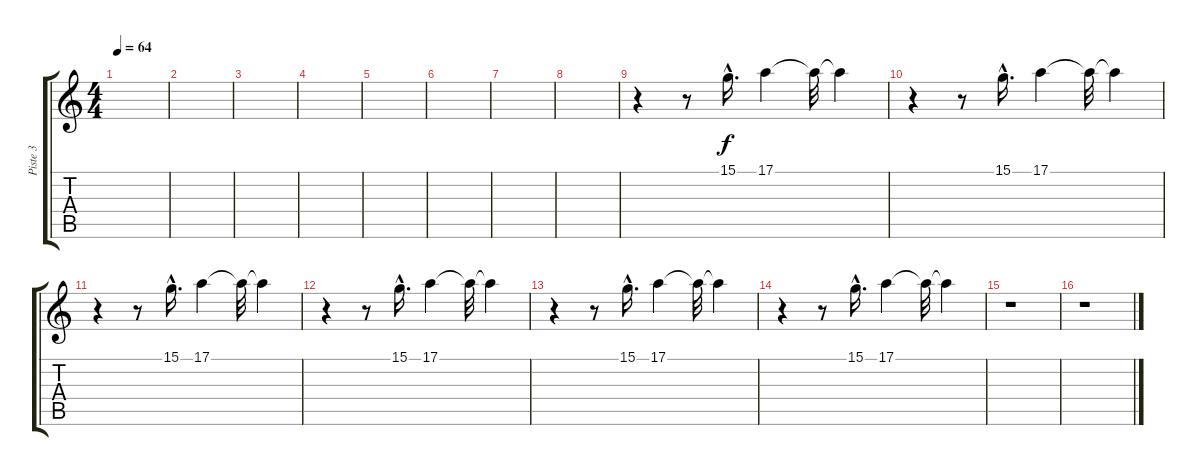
\track ("Piste 3" "Piste 3") {instrument celesta}
\staff {score tabs}
\tuning (E4 B3 G3 D3 A2 E2) {hide}
\ts (4 4)
\tempo 64
\clef g2
\ks c
|
|
|
|
|
|
|
|
r.4 r.8 15.1{hac}.16{d} 17.1.4 17.1{t}.32 17.1{t}.4 |
r.4 r.8 15.1{hac}.16{d} 17.1.4 17.1{t}.32 17.1{t}.4 |
r.4 r.8 15.1{hac}.16{d} 17.1.4 17.1{t}.32 17.1{t}.4 |
r.4 r.8 15.1{hac}.16{d} 17.1.4 17.1{t}.32 17.1{t}.4 |
r.4 r.8 15.1{hac}.16{d} 17.1.4 17.1{t}.32 17.1{t}.4 |
r.4 r.8 15.1{hac}.16{d} 17.1.4 17.1{t}.32 17.1{t}.4 |
r.1 |
r.1
